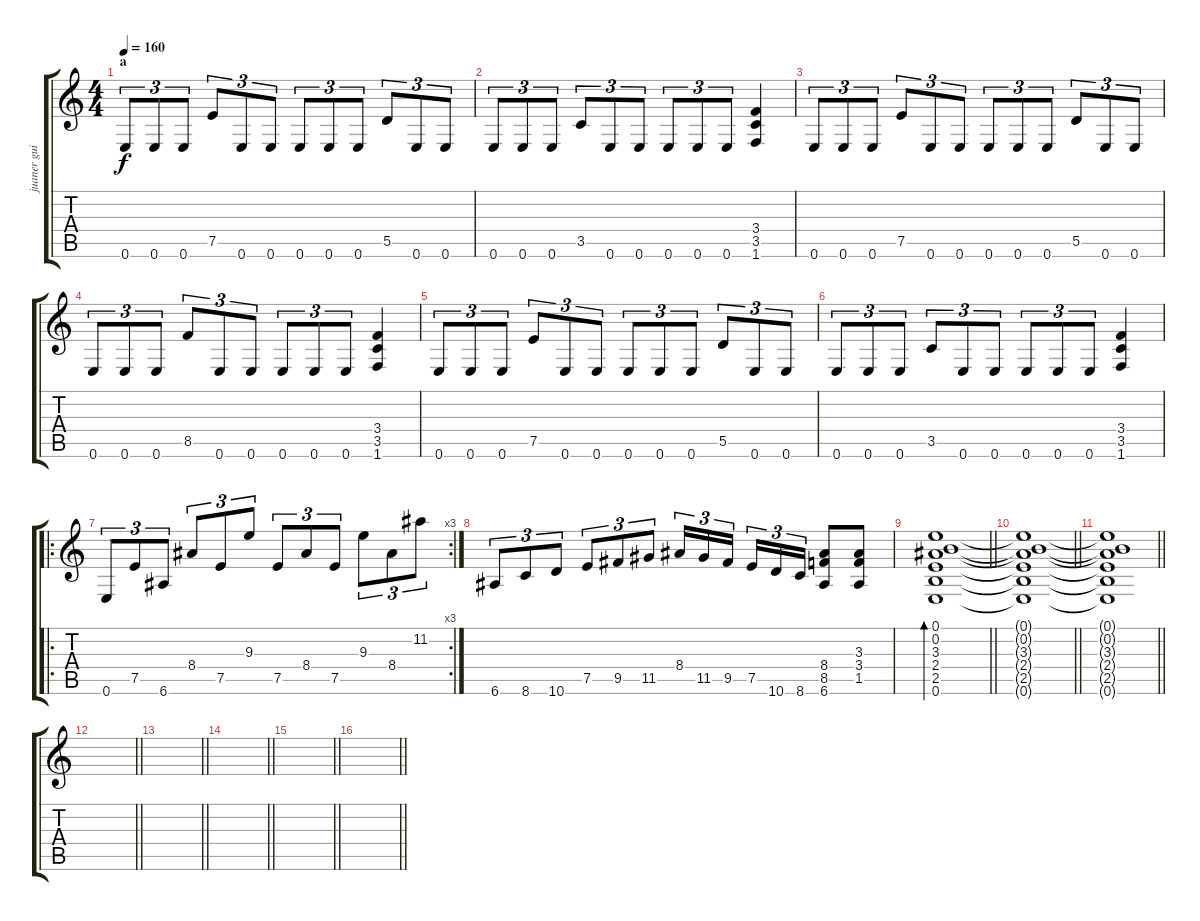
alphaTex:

\track ("juaner guitar 1" "juaner gui") {instrument distortionguitar}
\staff {score tabs}
\tuning (E4 B3 G3 D3 A2 E2) {hide}
\ts (4 4)
\section ("" "a")
\tempo 160
\clef g2
\ks c
0.6.8{tu (3 2) dy f} 0.6.8{tu (3 2)} 0.6.8{tu (3 2)} 7.5.8{tu (3 2)} 0.6.8{tu (3 2)} 0.6.8{tu (3 2)} 0.6.8{tu (3 2)} 0.6.8{tu (3 2)} 0.6.8{tu (3 2)} 5.5.8{tu (3 2)} 0.6.8{tu (3 2)} 0.6.8{tu (3 2)} |
0.6.8{tu (3 2)} 0.6.8{tu (3 2)} 0.6.8{tu (3 2)} 3.5.8{tu (3 2)} 0.6.8{tu (3 2)} 0.6.8{tu (3 2)} 0.6.8{tu (3 2)} 0.6.8{tu (3 2)} 0.6.8{tu (3 2)} (3.4 3.5 1.6).4 |
0.6.8{tu (3 2)} 0.6.8{tu (3 2)} 0.6.8{tu (3 2)} 7.5.8{tu (3 2)} 0.6.8{tu (3 2)} 0.6.8{tu (3 2)} 0.6.8{tu (3 2)} 0.6.8{tu (3 2)} 0.6.8{tu (3 2)} 5.5.8{tu (3 2)} 0.6.8{tu (3 2)} 0.6.8{tu (3 2)} |
0.6.8{tu (3 2)} 0.6.8{tu (3 2)} 0.6.8{tu (3 2)} 8.5.8{tu (3 2)} 0.6.8{tu (3 2)} 0.6.8{tu (3 2)} 0.6.8{tu (3 2)} 0.6.8{tu (3 2)} 0.6.8{tu (3 2)} (3.4 3.5 1.6).4 |
0.6.8{tu (3 2)} 0.6.8{tu (3 2)} 0.6.8{tu (3 2)} 7.5.8{tu (3 2)} 0.6.8{tu (3 2)} 0.6.8{tu (3 2)} 0.6.8{tu (3 2)} 0.6.8{tu (3 2)} 0.6.8{tu (3 2)} 5.5.8{tu (3 2)} 0.6.8{tu (3 2)} 0.6.8{tu (3 2)} |
0.6.8{tu (3 2)} 0.6.8{tu (3 2)} 0.6.8{tu (3 2)} 3.5.8{tu (3 2)} 0.6.8{tu (3 2)} 0.6.8{tu (3 2)} 0.6.8{tu (3 2)} 0.6.8{tu (3 2)} 0.6.8{tu (3 2)} (3.4 3.5 1.6).4 |
\ro
\rc 3
0.6.8{tu (3 2)} 7.5.8{tu (3 2)} 6.6.8{tu (3 2)} 8.4.8{tu (3 2)} 7.5.8{tu (3 2)} 9.3.8{tu (3 2)} 7.5.8{tu (3 2)} 8.4.8{tu (3 2)} 7.5.8{tu (3 2)} 9.3.8{tu (3 2)} 8.4.8{tu (3 2)} 11.2.8{tu (3 2)} |
6.6.8{tu (3 2)} 8.6.8{tu (3 2)} 10.6.8{tu (3 2)} 7.5.8{tu (3 2)} 9.5.8{tu (3 2)} 11.5.8{tu (3 2)} 8.4.16{tu (3 2)} 11.5.16{tu (3 2)} 9.5.16{tu (3 2) beam splitsecondary} 7.5.16{tu (3 2)} 10.6.16{tu (3 2)} 8.6.16{tu (3 2)} (8.4 8.5 6.6).8 (3.3 3.4 1.5).8 |
\barLineRight lightlight
(0.1 0.2 3.3 2.4 2.5 0.6).1{bd 480} |
\barLineRight lightlight
(0.1{t} 0.2{t} 3.3{t} 2.4{t} 2.5{t} 0.6{t}).1 |
\barLineRight lightlight
(0.1{t} 0.2{t} 3.3{t} 2.4{t} 2.5{t} 0.6{t}).1 |
\barLineRight lightlight
|
\barLineRight lightlight
|
\barLineRight lightlight
|
\barLineRight lightlight
|
\barLineRight lightlight
